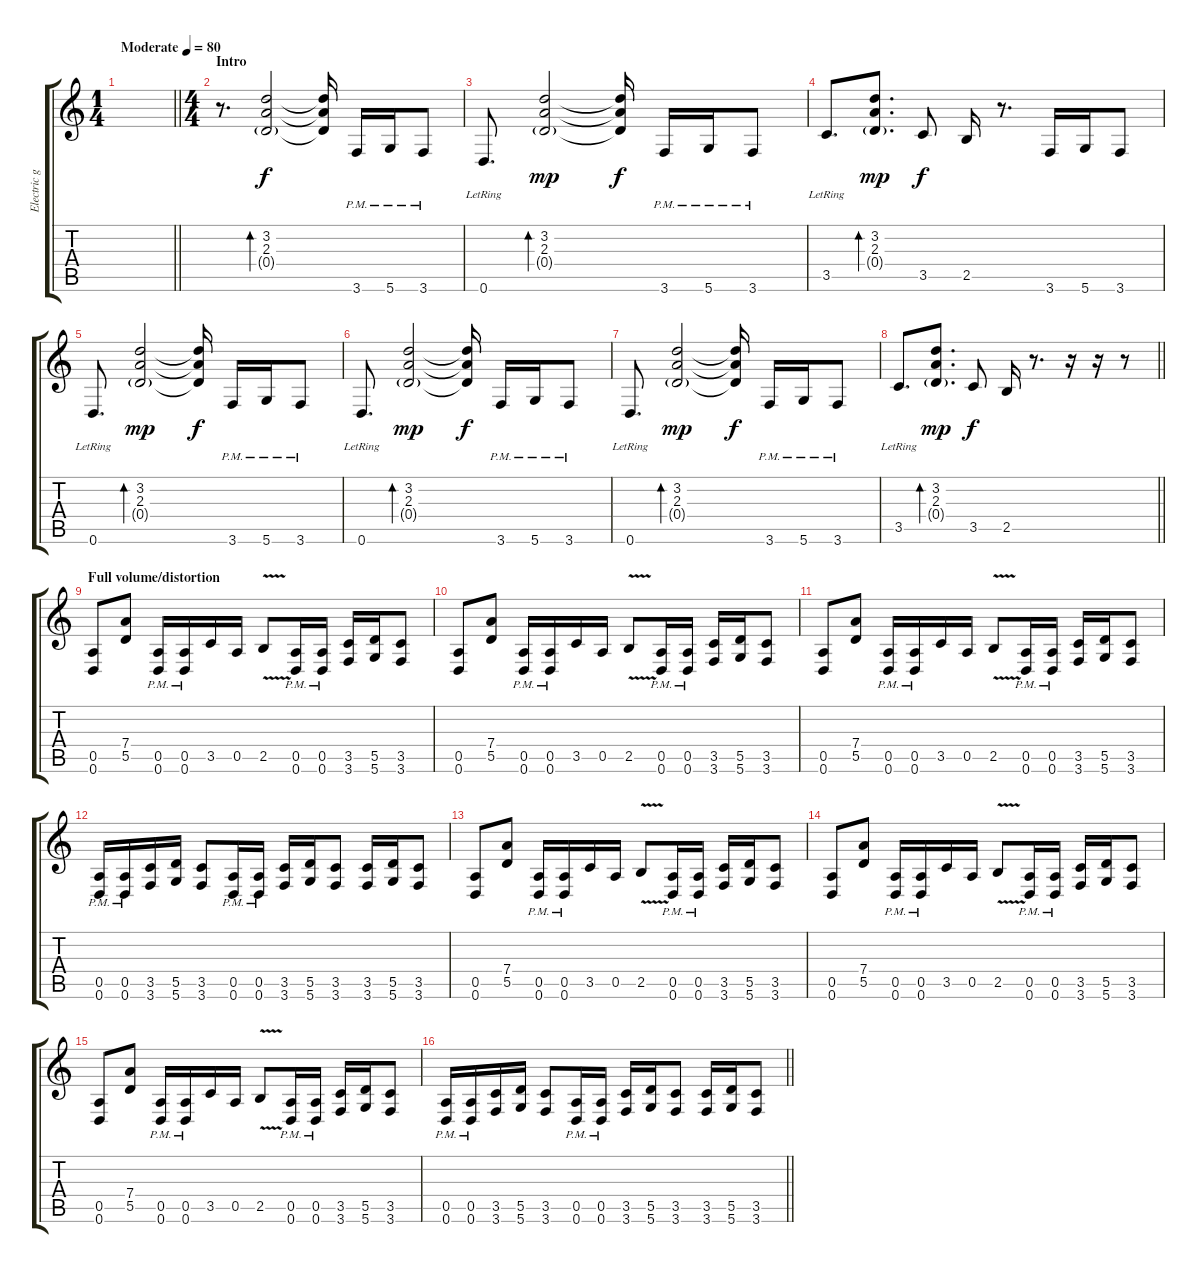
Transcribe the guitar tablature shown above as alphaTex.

\track ("Electric guitar" "Electric g") {instrument distortionguitar}
\staff {score tabs}
\tuning (E4 B3 G3 D3 A2 D2) {hide}
\ts (1 4)
\tempo (80 "Moderate")
\clef g2
\barLineRight lightlight
\ks c
|
\ts (4 4)
\section ("" "Intro")
r.8{d} (3.2 2.3 0.4{g}).2{bd 60 volume 10 instrument electricguitarclean} (3.2{t} 2.3{t} 0.4{t}).16{dy f} 3.6{pm}.16 5.6{pm}.16 3.6{pm}.8 |
0.6{lr}.8{d} (3.2 2.3 0.4{g}).2{bd 60 dy mp volume 10 instrument electricguitarclean} (3.2{t} 2.3{t} 0.4{t}).16{dy f} 3.6{pm}.16 5.6{pm}.16 3.6{pm}.8 |
3.5{lr}.8{d} (3.2 2.3 0.4{g}).8{d bd 60 dy mp volume 10 instrument electricguitarclean} 3.5.8{dy f} 2.5.16 r.8{d} 3.6.16 5.6.16 3.6.8 |
0.6{lr}.8{d} (3.2 2.3 0.4{g}).2{bd 60 dy mp volume 10 instrument electricguitarclean} (3.2{t} 2.3{t} 0.4{t}).16{dy f} 3.6{pm}.16 5.6{pm}.16 3.6{pm}.8 |
0.6{lr}.8{d} (3.2 2.3 0.4{g}).2{bd 60 dy mp volume 10 instrument electricguitarclean} (3.2{t} 2.3{t} 0.4{t}).16{dy f} 3.6{pm}.16 5.6{pm}.16 3.6{pm}.8 |
0.6{lr}.8{d} (3.2 2.3 0.4{g}).2{bd 60 dy mp volume 10 instrument electricguitarclean} (3.2{t} 2.3{t} 0.4{t}).16{dy f} 3.6{pm}.16 5.6{pm}.16 3.6{pm}.8 |
\barLineRight lightlight
3.5{lr}.8{d} (3.2 2.3 0.4{g}).8{d bd 60 dy mp volume 10 instrument electricguitarclean} 3.5.8{dy f} 2.5.16 r.8{d} r.16 r.16 r.8 |
\section ("" "Full volume/distortion")
(0.5 0.6).8{volume 13 instrument distortionguitar} (7.4 5.5).8 (0.5{pm} 0.6{pm}).16 (0.5{pm} 0.6{pm}).16 3.5.16 0.5.16 2.5{v}.8 (0.5{pm} 0.6{pm}).16 (0.5{pm} 0.6{pm}).16 (3.5 3.6).16 (5.5 5.6).16 (3.5 3.6).8 |
(0.5 0.6).8 (7.4 5.5).8 (0.5{pm} 0.6{pm}).16 (0.5{pm} 0.6{pm}).16 3.5.16 0.5.16 2.5{v}.8 (0.5{pm} 0.6{pm}).16 (0.5{pm} 0.6{pm}).16 (3.5 3.6).16 (5.5 5.6).16 (3.5 3.6).8 |
(0.5 0.6).8 (7.4 5.5).8 (0.5{pm} 0.6{pm}).16 (0.5{pm} 0.6{pm}).16 3.5.16 0.5.16 2.5{v}.8 (0.5{pm} 0.6{pm}).16 (0.5{pm} 0.6{pm}).16 (3.5 3.6).16 (5.5 5.6).16 (3.5 3.6).8 |
(0.5{pm} 0.6{pm}).16 (0.5{pm} 0.6{pm}).16 (3.5 3.6).16 (5.5 5.6).16 (3.5 3.6).8 (0.5{pm} 0.6{pm}).16 (0.5{pm} 0.6{pm}).16 (3.5 3.6).16 (5.5 5.6).16 (3.5 3.6).8 (3.5 3.6).16 (5.5 5.6).16 (3.5 3.6).8 |
(0.5 0.6).8{volume 13 instrument distortionguitar} (7.4 5.5).8 (0.5{pm} 0.6{pm}).16 (0.5{pm} 0.6{pm}).16 3.5.16 0.5.16 2.5{v}.8 (0.5{pm} 0.6{pm}).16 (0.5{pm} 0.6{pm}).16 (3.5 3.6).16 (5.5 5.6).16 (3.5 3.6).8 |
(0.5 0.6).8 (7.4 5.5).8 (0.5{pm} 0.6{pm}).16 (0.5{pm} 0.6{pm}).16 3.5.16 0.5.16 2.5{v}.8 (0.5{pm} 0.6{pm}).16 (0.5{pm} 0.6{pm}).16 (3.5 3.6).16 (5.5 5.6).16 (3.5 3.6).8 |
(0.5 0.6).8 (7.4 5.5).8 (0.5{pm} 0.6{pm}).16 (0.5{pm} 0.6{pm}).16 3.5.16 0.5.16 2.5{v}.8 (0.5{pm} 0.6{pm}).16 (0.5{pm} 0.6{pm}).16 (3.5 3.6).16 (5.5 5.6).16 (3.5 3.6).8 |
\barLineRight lightlight
(0.5{pm} 0.6{pm}).16 (0.5{pm} 0.6{pm}).16 (3.5 3.6).16 (5.5 5.6).16 (3.5 3.6).8 (0.5{pm} 0.6{pm}).16 (0.5{pm} 0.6{pm}).16 (3.5 3.6).16 (5.5 5.6).16 (3.5 3.6).8 (3.5 3.6).16 (5.5 5.6).16 (3.5 3.6).8
